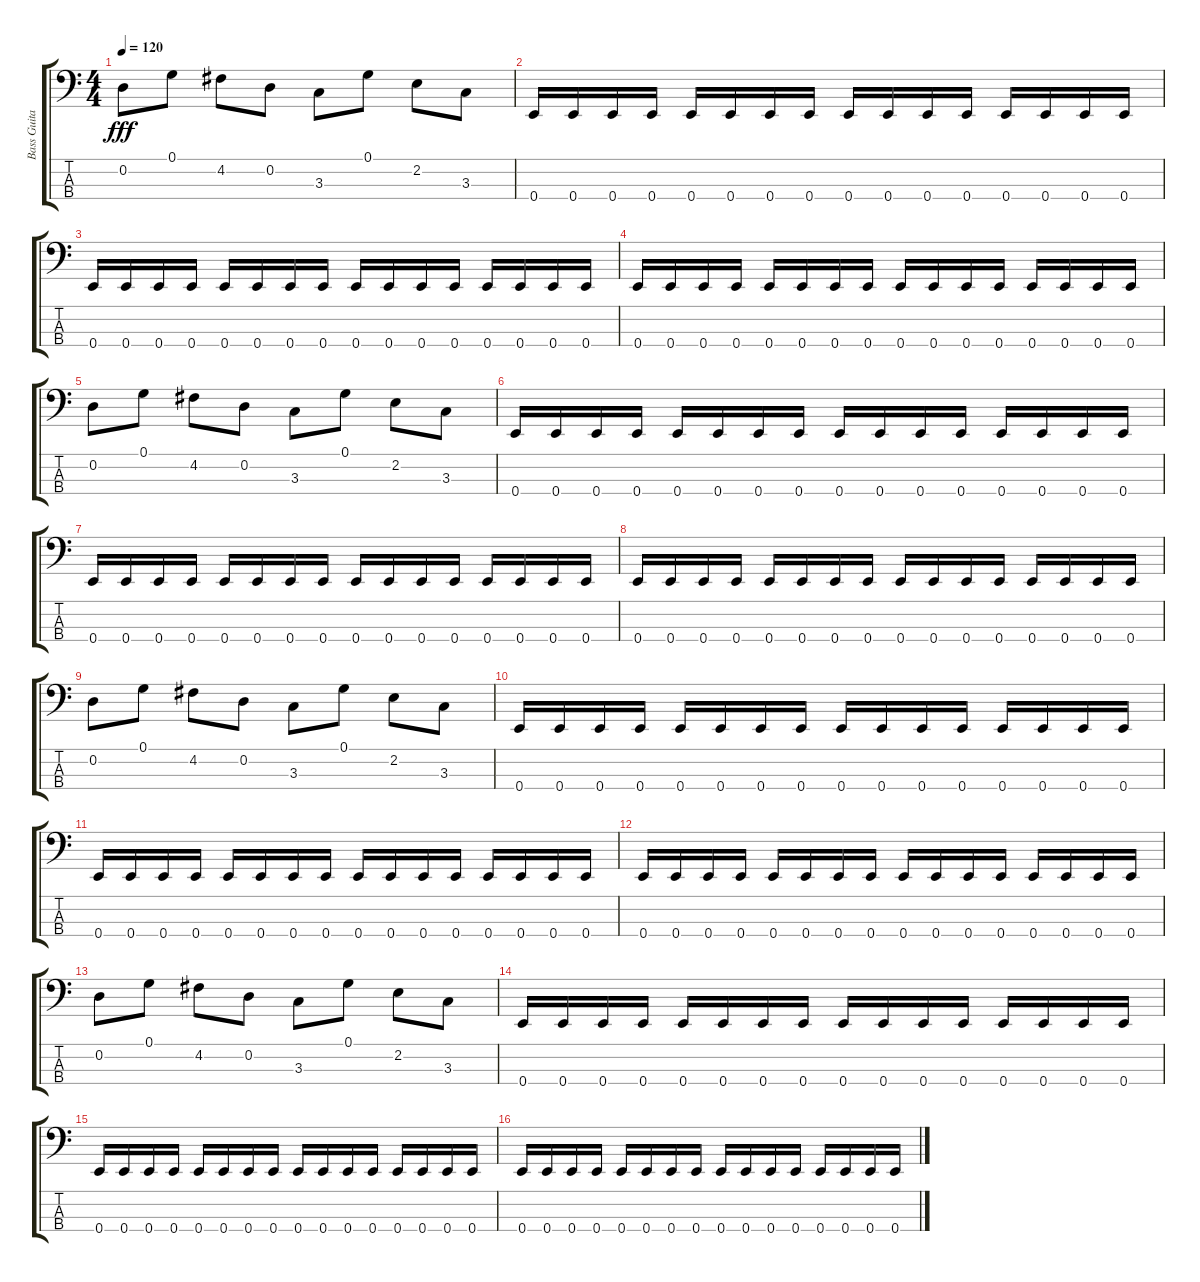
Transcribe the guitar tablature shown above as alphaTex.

\track ("Bass Guitar" "Bass Guita") {instrument electricbasspick}
\staff {score tabs}
\tuning (G2 D2 A1 E1) {hide}
\ts (4 4)
\tempo 120
\clef f4
\ks c
0.2.8{dy fff} 0.1.8 4.2.8 0.2.8 3.3.8 0.1.8 2.2.8 3.3.8 |
0.4.16 0.4.16 0.4.16 0.4.16 0.4.16 0.4.16 0.4.16 0.4.16 0.4.16 0.4.16 0.4.16 0.4.16 0.4.16 0.4.16 0.4.16 0.4.16 |
0.4.16 0.4.16 0.4.16 0.4.16 0.4.16 0.4.16 0.4.16 0.4.16 0.4.16 0.4.16 0.4.16 0.4.16 0.4.16 0.4.16 0.4.16 0.4.16 |
0.4.16 0.4.16 0.4.16 0.4.16 0.4.16 0.4.16 0.4.16 0.4.16 0.4.16 0.4.16 0.4.16 0.4.16 0.4.16 0.4.16 0.4.16 0.4.16 |
0.2.8 0.1.8 4.2.8 0.2.8 3.3.8 0.1.8 2.2.8 3.3.8 |
0.4.16 0.4.16 0.4.16 0.4.16 0.4.16 0.4.16 0.4.16 0.4.16 0.4.16 0.4.16 0.4.16 0.4.16 0.4.16 0.4.16 0.4.16 0.4.16 |
0.4.16 0.4.16 0.4.16 0.4.16 0.4.16 0.4.16 0.4.16 0.4.16 0.4.16 0.4.16 0.4.16 0.4.16 0.4.16 0.4.16 0.4.16 0.4.16 |
0.4.16 0.4.16 0.4.16 0.4.16 0.4.16 0.4.16 0.4.16 0.4.16 0.4.16 0.4.16 0.4.16 0.4.16 0.4.16 0.4.16 0.4.16 0.4.16 |
0.2.8 0.1.8 4.2.8 0.2.8 3.3.8 0.1.8 2.2.8 3.3.8 |
0.4.16 0.4.16 0.4.16 0.4.16 0.4.16 0.4.16 0.4.16 0.4.16 0.4.16 0.4.16 0.4.16 0.4.16 0.4.16 0.4.16 0.4.16 0.4.16 |
0.4.16 0.4.16 0.4.16 0.4.16 0.4.16 0.4.16 0.4.16 0.4.16 0.4.16 0.4.16 0.4.16 0.4.16 0.4.16 0.4.16 0.4.16 0.4.16 |
0.4.16 0.4.16 0.4.16 0.4.16 0.4.16 0.4.16 0.4.16 0.4.16 0.4.16 0.4.16 0.4.16 0.4.16 0.4.16 0.4.16 0.4.16 0.4.16 |
0.2.8 0.1.8 4.2.8 0.2.8 3.3.8 0.1.8 2.2.8 3.3.8 |
0.4.16 0.4.16 0.4.16 0.4.16 0.4.16 0.4.16 0.4.16 0.4.16 0.4.16 0.4.16 0.4.16 0.4.16 0.4.16 0.4.16 0.4.16 0.4.16 |
0.4.16 0.4.16 0.4.16 0.4.16 0.4.16 0.4.16 0.4.16 0.4.16 0.4.16 0.4.16 0.4.16 0.4.16 0.4.16 0.4.16 0.4.16 0.4.16 |
0.4.16 0.4.16 0.4.16 0.4.16 0.4.16 0.4.16 0.4.16 0.4.16 0.4.16 0.4.16 0.4.16 0.4.16 0.4.16 0.4.16 0.4.16 0.4.16
